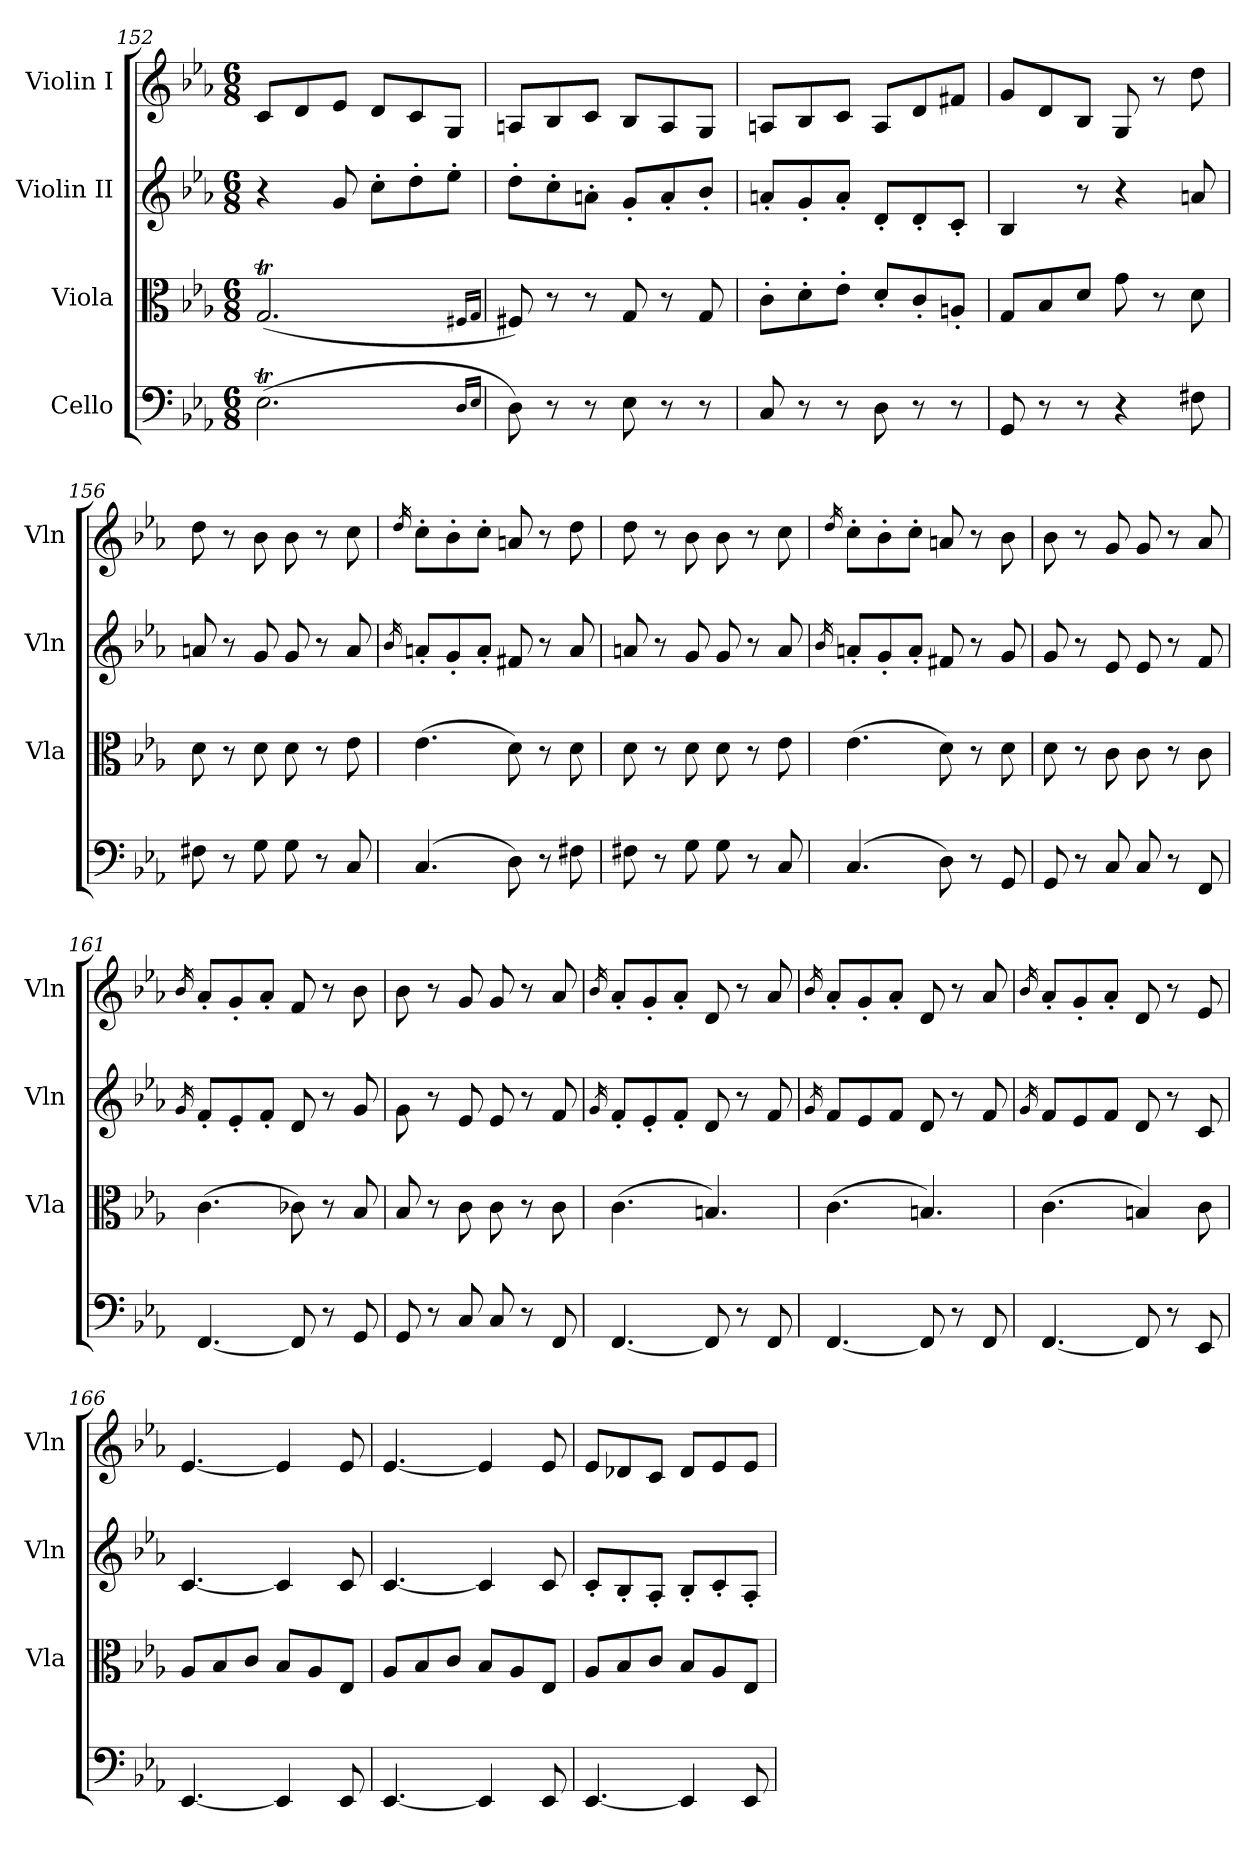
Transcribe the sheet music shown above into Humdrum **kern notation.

**kern	**kern	**kern	**kern
*part4	*part3	*part2	*part1
*staff4	*staff3	*staff2	*staff1
*I"Cello	*I"Viola	*I"Violin II	*I"Violin I
*	*I'Vla	*I'Vln	*I'Vln
*clefF4	*clefC3	*clefG2	*clefG2
*k[b-e-a-]	*k[b-e-a-]	*k[b-e-a-]	*k[b-e-a-]
*M6/8	*M6/8	*M6/8	*M6/8
=152	=152	=152	=152
(>2.E-T\	(<2.Gt/	4r	8c/L
.	.	.	8d/
.	.	8g/	8e-/J
.	.	8cc'\L	8d/L
.	.	8dd'\	8c/
.	.	8ee-'\J	8G/J
16qD/LL	16qF#X/LL	.	.
16qE-/JJ	16qG/JJ	.	.
=153	=153	=153	=153
8D\)	8F#X/)	8dd'\L	8An/L
8r	8r	8cc'\	8B-/
8r	8r	8an'\J	8c/J
8E-\	8G/	8g'/L	8B-/L
8r	8r	8a'/	8A/
8r	8G/	8b-'/J	8G/J
=154	=154	=154	=154
8C/	8c'\L	8an'/L	8An/L
8r	8d'\	8g'/	8B-/
8r	8e-'\J	8a'/J	8c/J
8D\	8d'/L	8d'/L	8A/L
8r	8c'/	8d'/	8d/
8r	8An'/J	8c'/J	8f#X/J
=155	=155	=155	=155
8GG/	8G/L	4B-/	8g/L
8r	8B-/	.	8d/
8r	8d/J	8r	8B-/J
4r	8g\	4r	8G/
.	8r	.	8r
8F#X\	8d\	8an/	8dd\
=156	=156	=156	=156
8F#X\	8d\	8an/	8dd\
8r	8r	8r	8r
8G\	8d\	8g/	8b-\
8G\	8d\	8g/	8b-\
8r	8r	8r	8r
8C/	8e-\	8a/	8cc\
=157	=157	=157	=157
.	.	16qb-/	16qdd/
(>4.C/	(>4.e-\	8an'/L	8cc'\L
.	.	8g'/	8b-'\
.	.	8a'/J	8cc'\J
8D\)	8d\)	8f#X/	8an/
8r	8r	8r	8r
8F#X\	8d\	8a/	8dd\
=158	=158	=158	=158
8F#X\	8d\	8an/	8dd\
8r	8r	8r	8r
8G\	8d\	8g/	8b-\
8G\	8d\	8g/	8b-\
8r	8r	8r	8r
8C/	8e-\	8a/	8cc\
!!LO:PB:g=z
=159	=159	=159	=159
.	.	16qb-/	16qdd/
(>4.C/	(>4.e-\	8an'/L	8cc'\L
.	.	8g'/	8b-'\
.	.	8a'/J	8cc'\J
8D\)	8d\)	8f#X/	8an/
8r	8r	8r	8r
8GG/	8d\	8g/	8b-\
=160	=160	=160	=160
8GG/	8d\	8g/	8b-\
8r	8r	8r	8r
8C/	8c\	8e-/	8g/
8C/	8c\	8e-/	8g/
8r	8r	8r	8r
8FF/	8c\	8f/	8a-/
=161	=161	=161	=161
.	.	16qg/	16qb-/
[4.FF/	(>4.c\	8f'/L	8a-'/L
.	.	8e-'/	8g'/
.	.	8f'/J	8a-'/J
8FF/]	8c-X\)	8d/	8f/
8r	8r	8r	8r
8GG/	8B-/	8g/	8b-\
=162	=162	=162	=162
8GG/	8B-/	8g\	8b-\
8r	8r	8r	8r
8C/	8c\	8e-/	8g/
8C/	8c\	8e-/	8g/
8r	8r	8r	8r
8FF/	8c\	8f/	8a-/
=163	=163	=163	=163
.	.	16qg/	16qb-/
[4.FF/	(>4.c\	8f'/L	8a-'/L
.	.	8e-'/	8g'/
.	.	8f'/J	8a-'/J
8FF/]	4.Bn/)	8d/	8d/
8r	.	8r	8r
8FF/	.	8f/	8a-/
=164	=164	=164	=164
.	.	16qg/	16qb-/
[4.FF/	(>4.c\	8f/L	8a-'/L
.	.	8e-/	8g'/
.	.	8f/J	8a-'/J
8FF/]	4.Bn/)	8d/	8d/
8r	.	8r	8r
8FF/	.	8f/	8a-/
=165	=165	=165	=165
.	.	16qg/	16qb-/
[4.FF/	(>4.c\	8f/L	8a-'/L
.	.	8e-/	8g'/
.	.	8f/J	8a-'/J
8FF/]	4Bn/)	8d/	8d/
8r	.	8r	8r
8EE-/	8c\	8c/	8e-/
=166	=166	=166	=166
[4.EE-/	8A-/L	[4.c/	[4.e-/
.	8B-/	.	.
.	8c/J	.	.
4EE-/]	8B-/L	4c/]	4e-/]
.	8A-/	.	.
8EE-/	8E-/J	8c/	8e-/
=167	=167	=167	=167
[4.EE-/	8A-/L	[4.c/	[4.e-/
.	8B-/	.	.
.	8c/J	.	.
4EE-/]	8B-/L	4c/]	4e-/]
.	8A-/	.	.
8EE-/	8E-/J	8c/	8e-/
=168	=168	=168	=168
[4.EE-/	8A-/L	8c'/L	8e-/L
.	8B-/	8B-'/	8d-X/
.	8c/J	8A-'/J	8c/J
4EE-/]	8B-/L	8B-'/L	8d-/L
.	8A-/	8c'/	8e-/
8EE-/	8E-/J	8A-'/J	8e-/J
=	=	=	=
*-	*-	*-	*-
